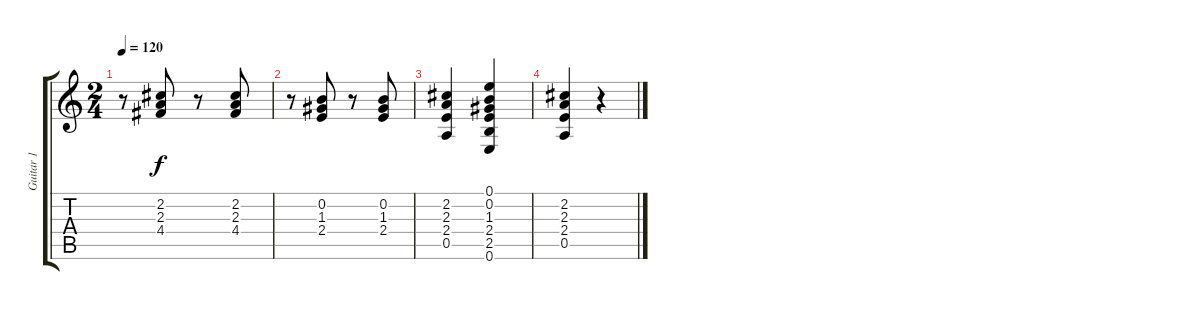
\track ("Guitar 1" "Guitar 1") {instrument acousticguitarnylon}
\staff {score tabs}
\tuning (E4 B3 G3 D3 A2 E2) {hide}
\ts (2 4)
\tempo 120
\clef g2
\ks c
r.8{dy f} (2.2 2.3 4.4).8 r.8 (2.2 2.3 4.4).8 |
r.8 (0.2 1.3 2.4).8 r.8 (0.2 1.3 2.4).8 |
(2.2 2.3 2.4 0.5).4 (0.1 0.2 1.3 2.4 2.5 0.6).4 |
(2.2 2.3 2.4 0.5).4 r.4
